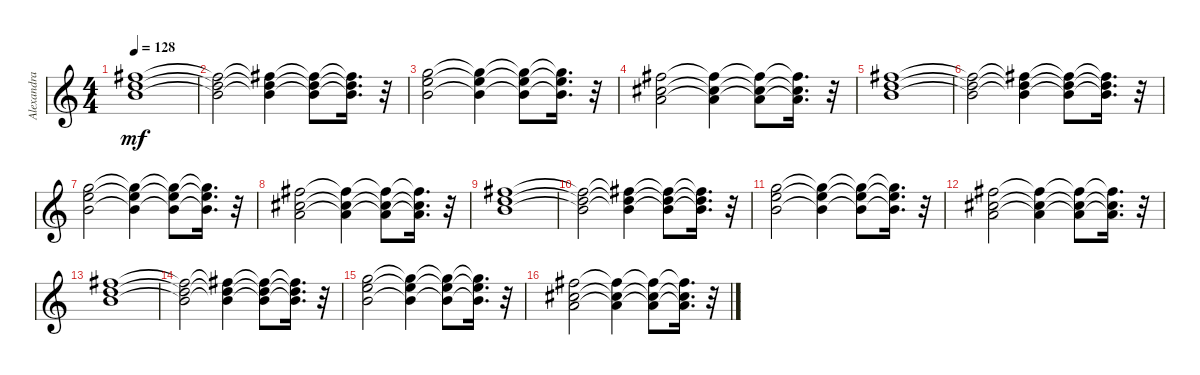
\track ("Alexandra Stan - Mr Saxobeat (Staff 1)" "Alexandra ") {instrument synthbass1}
\staff {score}
\tuning (E4 B3 G3 D3 A2 E2 B1) {hide}
\ts (4 4)
\tempo 128
\clef g2
\ks c
(2.1 0.2 7.3).1{dy mf} |
(2.1{t} 0.2{t} 7.3{t}).2 (2.1{t} 0.2{t} 7.3{t}).4 (2.1{t} 0.2{t} 7.3{t}).8 (2.1{t} 0.2{t} 7.3{t}).16{d} r.32 |
(0.1 0.2 12.3).2 (0.1{t} 0.2{t} 12.3{t}).4 (0.1{t} 0.2{t} 12.3{t}).8 (0.1{t} 0.2{t} 12.3{t}).16{d} r.32 |
(2.1 2.2 2.3).2 (2.1{t} 2.2{t} 2.3{t}).4 (2.1{t} 2.2{t} 2.3{t}).8 (2.1{t} 2.2{t} 2.3{t}).16{d} r.32 |
(2.1 0.2 7.3).1 |
(2.1{t} 0.2{t} 7.3{t}).2 (2.1{t} 0.2{t} 7.3{t}).4 (2.1{t} 0.2{t} 7.3{t}).8 (2.1{t} 0.2{t} 7.3{t}).16{d} r.32 |
(0.1 0.2 12.3).2 (0.1{t} 0.2{t} 12.3{t}).4 (0.1{t} 0.2{t} 12.3{t}).8 (0.1{t} 0.2{t} 12.3{t}).16{d} r.32 |
(2.1 2.2 2.3).2 (2.1{t} 2.2{t} 2.3{t}).4 (2.1{t} 2.2{t} 2.3{t}).8 (2.1{t} 2.2{t} 2.3{t}).16{d} r.32 |
(2.1 0.2 7.3).1 |
(2.1{t} 0.2{t} 7.3{t}).2 (2.1{t} 0.2{t} 7.3{t}).4 (2.1{t} 0.2{t} 7.3{t}).8 (2.1{t} 0.2{t} 7.3{t}).16{d} r.32 |
(0.1 0.2 12.3).2 (0.1{t} 0.2{t} 12.3{t}).4 (0.1{t} 0.2{t} 12.3{t}).8 (0.1{t} 0.2{t} 12.3{t}).16{d} r.32 |
(2.1 2.2 2.3).2 (2.1{t} 2.2{t} 2.3{t}).4 (2.1{t} 2.2{t} 2.3{t}).8 (2.1{t} 2.2{t} 2.3{t}).16{d} r.32 |
(2.1 0.2 7.3).1 |
(2.1{t} 0.2{t} 7.3{t}).2 (2.1{t} 0.2{t} 7.3{t}).4 (2.1{t} 0.2{t} 7.3{t}).8 (2.1{t} 0.2{t} 7.3{t}).16{d} r.32 |
(0.1 0.2 12.3).2 (0.1{t} 0.2{t} 12.3{t}).4 (0.1{t} 0.2{t} 12.3{t}).8 (0.1{t} 0.2{t} 12.3{t}).16{d} r.32 |
(2.1 2.2 2.3).2 (2.1{t} 2.2{t} 2.3{t}).4 (2.1{t} 2.2{t} 2.3{t}).8 (2.1{t} 2.2{t} 2.3{t}).16{d} r.32
